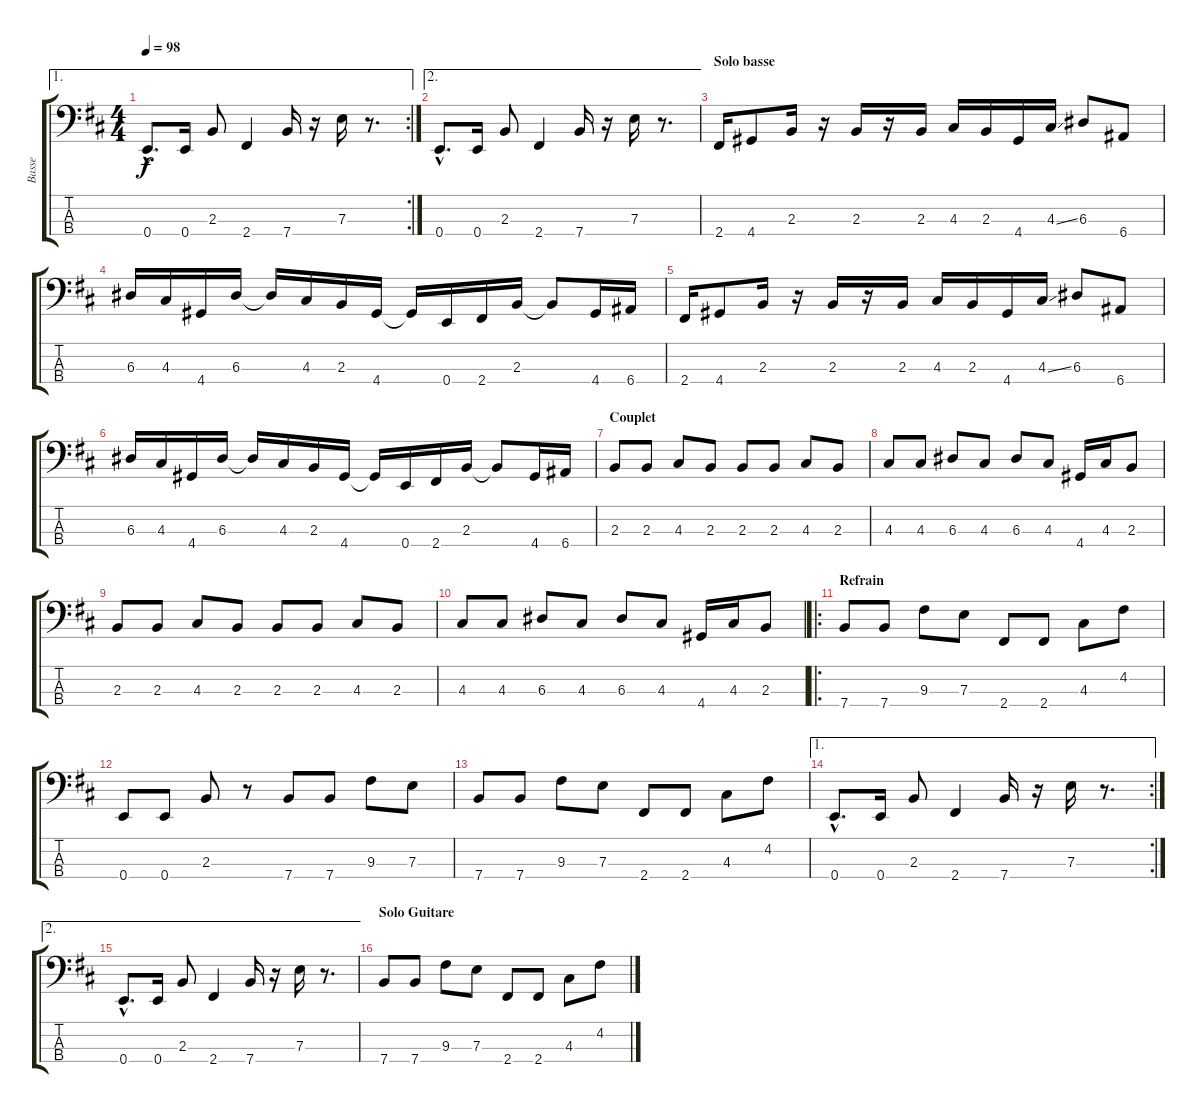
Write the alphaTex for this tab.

\track ("Basse" "Basse") {instrument electricbassfinger}
\staff {score tabs}
\tuning (G2 D2 A1 E1) {hide}
\ae 1
\rc 2
\ts (4 4)
\tempo 98
\clef f4
\ks d
0.4{hac}.8{d dy f} 0.4.16 2.3.8 2.4.4 7.4.16 r.16 7.3.16 r.8{d} |
\ae 2
0.4{hac}.8{d} 0.4.16 2.3.8 2.4.4 7.4.16 r.16 7.3.16 r.8{d} |
\section ("" "Solo basse")
2.4.16{volume 16 instrument slapbass1} 4.4.8 2.3.16 r.16 2.3.16 r.16 2.3.16 4.3.16 2.3.16 4.4.16 4.3{ss}.16 6.3.8 6.4.8 |
6.3.16 4.3.16 4.4.16 6.3.16 6.3{t}.16 4.3.16 2.3.16 4.4.16 4.4{t}.16 0.4.16 2.4.16 2.3.16 2.3{t}.8 4.4.16 6.4.16 |
2.4.16{instrument slapbass1} 4.4.8 2.3.16 r.16 2.3.16 r.16 2.3.16 4.3.16 2.3.16 4.4.16 4.3{ss}.16 6.3.8 6.4.8 |
6.3.16 4.3.16 4.4.16 6.3.16 6.3{t}.16 4.3.16 2.3.16 4.4.16 4.4{t}.16 0.4.16 2.4.16 2.3.16 2.3{t}.8 4.4.16 6.4.16 |
\section ("" "Couplet")
2.3.8{volume 13} 2.3.8 4.3.8 2.3.8 2.3.8 2.3.8 4.3.8 2.3.8 |
4.3.8 4.3.8 6.3.8 4.3.8 6.3.8 4.3.8 4.4.16 4.3.16 2.3.8 |
2.3.8 2.3.8 4.3.8 2.3.8 2.3.8 2.3.8 4.3.8 2.3.8 |
4.3.8 4.3.8 6.3.8 4.3.8 6.3.8 4.3.8 4.4.16 4.3.16 2.3.8 |
\ro
\section ("" "Refrain")
7.4.8{instrument slapbass1} 7.4.8 9.3.8 7.3.8 2.4.8 2.4.8 4.3.8 4.2.8 |
0.4.8 0.4.8 2.3.8 r.8 7.4.8 7.4.8 9.3.8 7.3.8 |
7.4.8{instrument slapbass1} 7.4.8 9.3.8 7.3.8 2.4.8 2.4.8 4.3.8 4.2.8 |
\ae 1
\rc 2
0.4{hac}.8{d} 0.4.16 2.3.8 2.4.4 7.4.16 r.16 7.3.16 r.8{d} |
\ae 2
0.4{hac}.8{d} 0.4.16 2.3.8 2.4.4 7.4.16 r.16 7.3.16 r.8{d} |
\section ("" "Solo Guitare")
7.4.8{instrument slapbass1} 7.4.8 9.3.8 7.3.8 2.4.8 2.4.8 4.3.8 4.2.8
